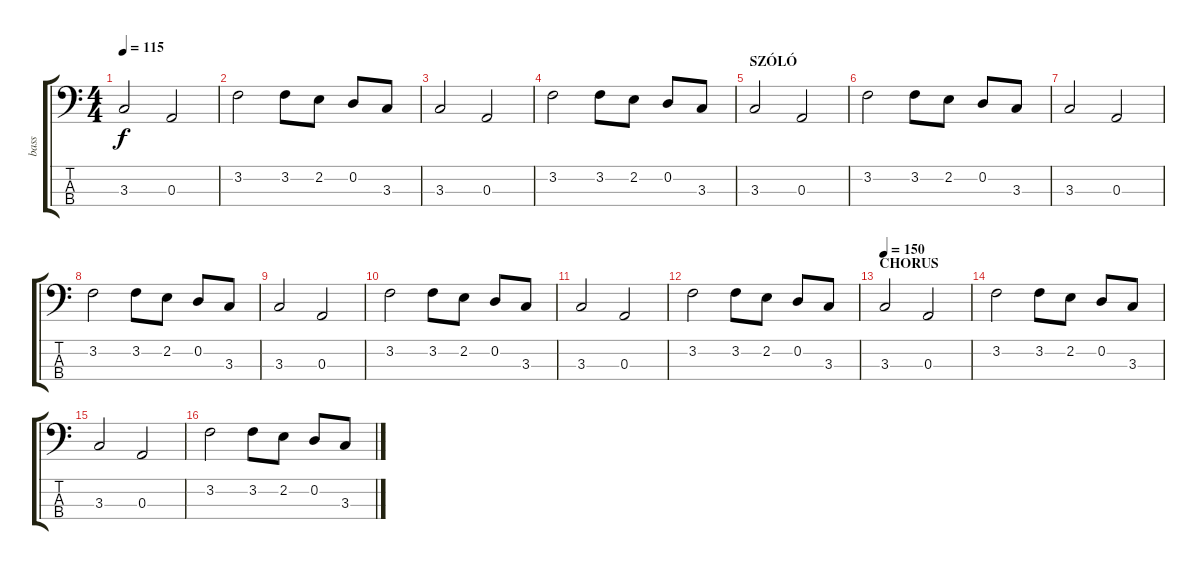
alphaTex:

\track ("bass" "bass") {instrument electricbasspick}
\staff {score tabs}
\tuning (G2 D2 A1 E1) {hide}
\ts (4 4)
\tempo 115
\clef f4
\ks c
3.3.2{dy f} 0.3.2 |
3.2.2 3.2.8 2.2.8 0.2.8 3.3.8 |
3.3.2 0.3.2 |
3.2.2 3.2.8 2.2.8 0.2.8 3.3.8 |
\section ("" "SZÓLÓ")
3.3.2 0.3.2 |
3.2.2 3.2.8 2.2.8 0.2.8 3.3.8 |
3.3.2 0.3.2 |
3.2.2 3.2.8 2.2.8 0.2.8 3.3.8 |
3.3.2 0.3.2 |
3.2.2 3.2.8 2.2.8 0.2.8 3.3.8 |
3.3.2 0.3.2 |
3.2.2 3.2.8 2.2.8 0.2.8 3.3.8 |
\section ("" "CHORUS")
\tempo 150
3.3.2 0.3.2 |
3.2.2 3.2.8 2.2.8 0.2.8 3.3.8 |
3.3.2 0.3.2 |
3.2.2 3.2.8 2.2.8 0.2.8 3.3.8
